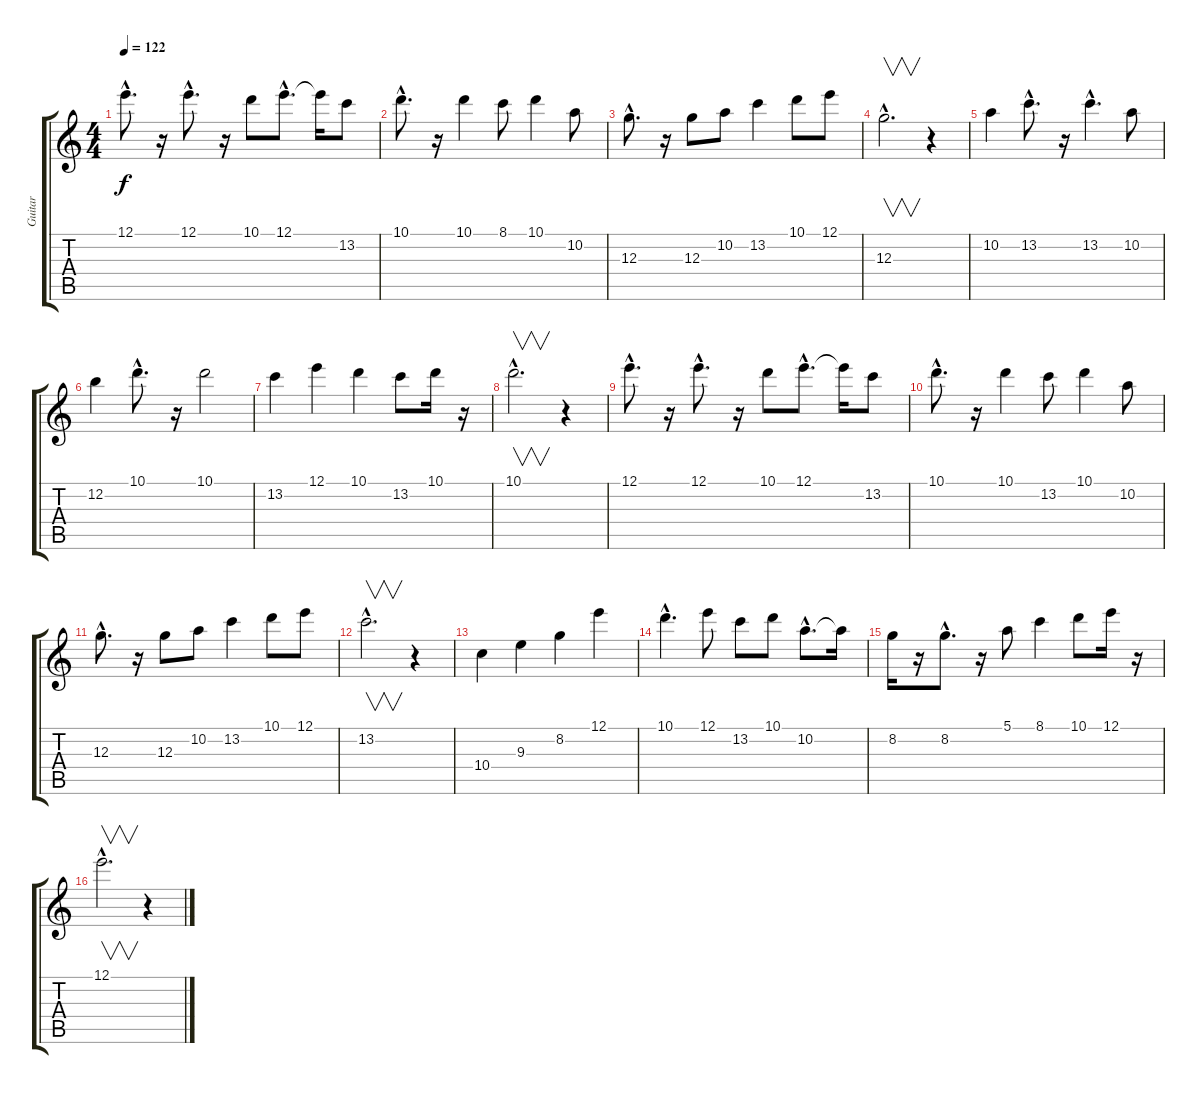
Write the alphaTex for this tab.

\track ("Guitar" "Guitar") {instrument overdrivenguitar}
\staff {score tabs}
\tuning (E4 B3 G3 D3 A2 E2) {hide}
\ts (4 4)
\tempo 122
\clef g2
\ks c
12.1{hac}.8{d dy f} r.16 12.1{hac}.8{d} r.16 10.1.8 12.1{hac}.8{d} 12.1{t}.16 13.2.8 |
10.1{hac}.8{d} r.16 10.1.4 8.1.8 10.1.4 10.2.8 |
12.3{hac}.8{d} r.16 12.3.8 10.2.8 13.2.4 10.1.8 12.1.8 |
12.3{hac}.2{v d} r.4 |
10.2.4 13.2{hac}.8{d} r.16 13.2{hac}.4{d} 10.2.8 |
12.2.4 10.1{hac}.8{d} r.16 10.1.2 |
13.2.4 12.1.4 10.1.4 13.2.8 10.1.16 r.16 |
10.1{hac}.2{v d} r.4 |
12.1{hac}.8{d} r.16 12.1{hac}.8{d} r.16 10.1.8 12.1{hac}.8{d} 12.1{t}.16 13.2.8 |
10.1{hac}.8{d} r.16 10.1.4 13.2.8 10.1.4 10.2.8 |
12.3{hac}.8{d} r.16 12.3.8 10.2.8 13.2.4 10.1.8 12.1.8 |
13.2{hac}.2{v d} r.4 |
10.4.4 9.3.4 8.2.4 12.1.4 |
10.1{hac}.4{d} 12.1.8 13.2.8 10.1.8 10.2{hac}.8{d} 10.2{t}.16 |
8.2.16 r.16 8.2{hac}.8{d} r.16 5.1.8 8.1.4 10.1.8 12.1.16 r.16 |
12.1{hac}.2{v d} r.4
